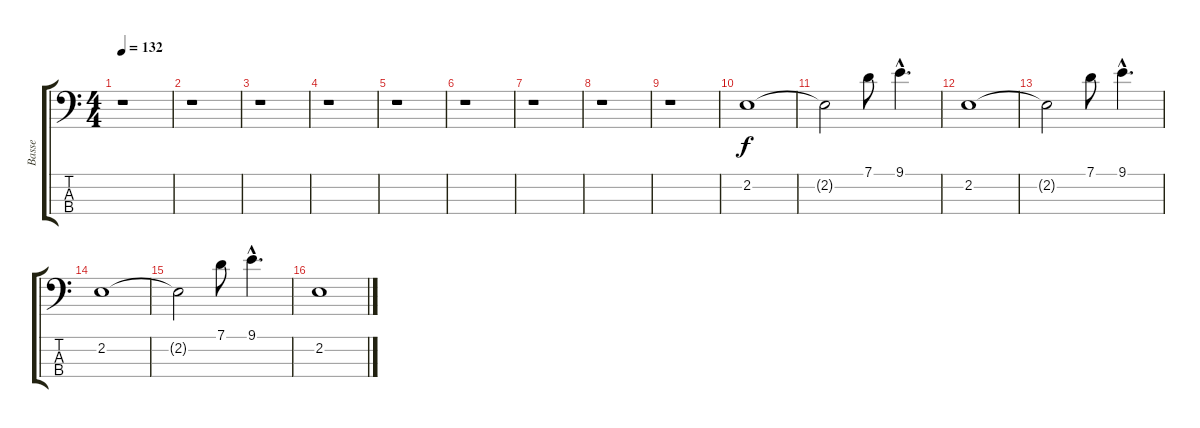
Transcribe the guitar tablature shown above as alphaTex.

\track ("Basse" "Basse") {instrument electricbasspick}
\staff {score tabs}
\tuning (G2 D2 A1 E1) {hide}
\ts (4 4)
\tempo 132
\clef f4
\ks c
r.1{dy f instrument electricbasspick} |
r.1 |
r.1 |
r.1 |
r.1 |
r.1 |
r.1 |
r.1 |
r.1 |
2.2.1 |
2.2{t}.2 7.1.8 9.1{hac}.4{d} |
2.2.1 |
2.2{t}.2 7.1.8 9.1{hac}.4{d} |
2.2.1 |
2.2{t}.2 7.1.8 9.1{hac}.4{d} |
2.2.1
